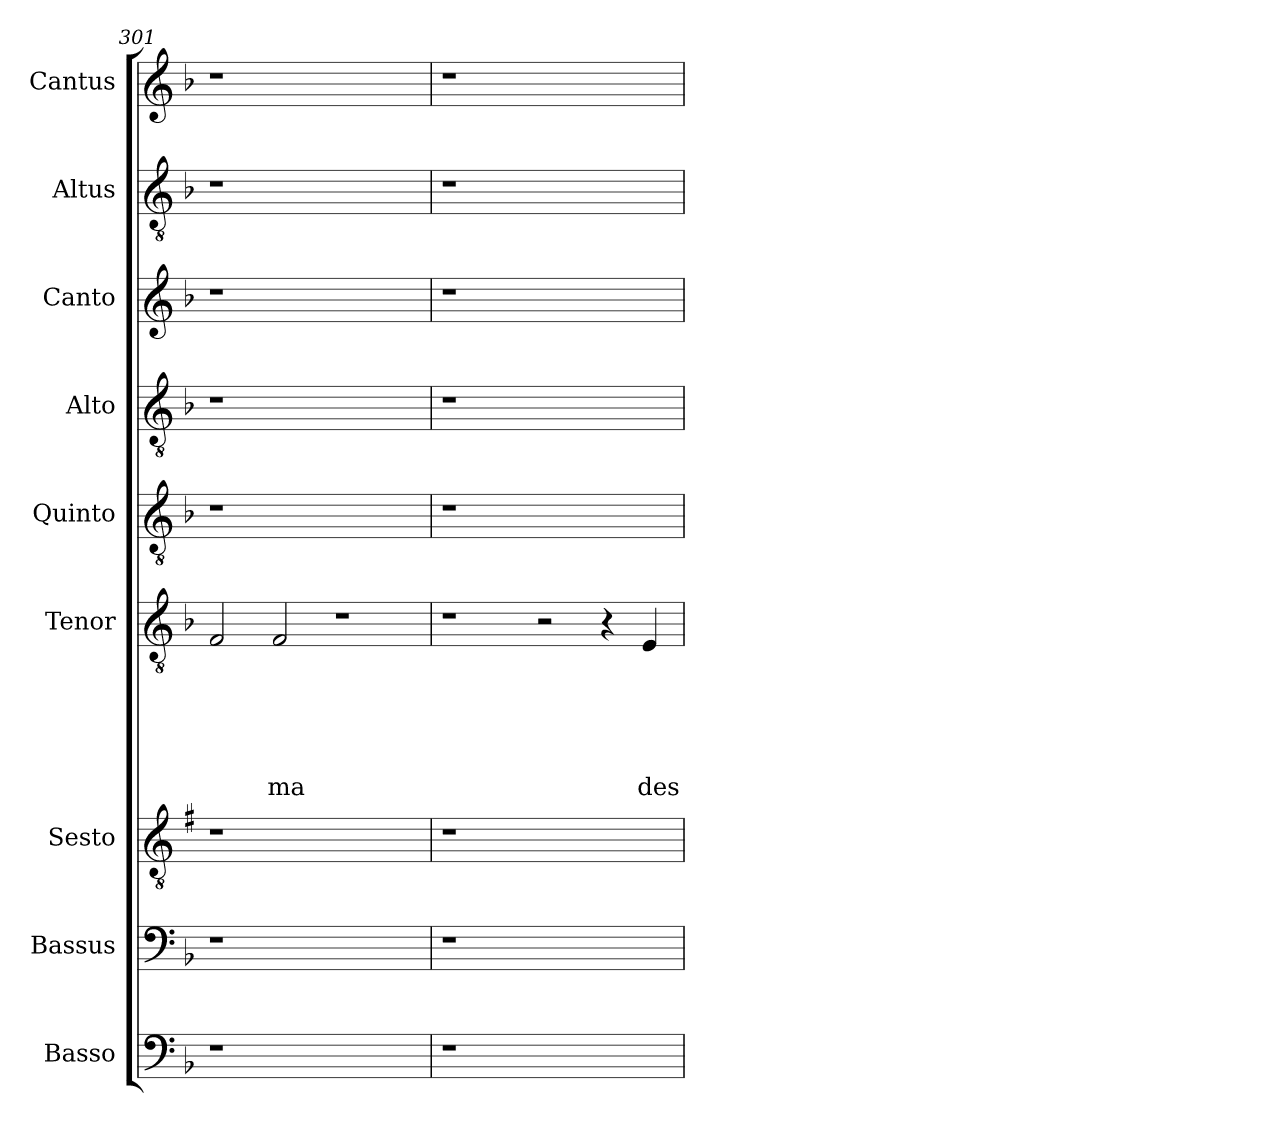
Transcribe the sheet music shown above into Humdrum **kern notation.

**kern	**kern	**kern	**kern	**text	**text	**text	**text	**text	**text	**kern	**kern	**kern	**kern	**kern
*part9	*part8	*part7	*part6	*part6	*part6	*part6	*part6	*part6	*part6	*part5	*part4	*part3	*part2	*part1
*staff9	*staff8	*staff7	*staff6	*staff6	*staff6	*staff6	*staff6	*staff6	*staff6	*staff5	*staff4	*staff3	*staff2	*staff1
*I"Basso	*I"Bassus	*I"Sesto	*I"Tenor	*	*	*	*	*	*	*I"Quinto	*I"Alto	*I"Canto	*I"Altus	*I"Cantus
*	*	*I'Sesto	*I'Tenor	*	*	*	*	*	*	*I'Quinto	*I'Alto	*I'Canto	*I'Altus	*I'Cantus
*clefF4	*clefF4	*clefGv2	*clefGv2	*	*	*	*	*	*	*clefGv2	*clefGv2	*clefG2	*clefGv2	*clefG2
*k[b-]	*k[b-]	*k[f#]	*k[b-]	*	*	*	*	*	*	*k[b-]	*k[b-]	*k[b-]	*k[b-]	*k[b-]
*F:	*F:	*G:	*F:	*	*	*	*	*	*	*F:	*F:	*F:	*F:	*F:
=301	=301	=301	=301	=301	=301	=301	=301	=301	=301	=301	=301	=301	=301	=301
1r	1r	1r	2F/	.	.	.	.	.	.	1r	1r	1r	1r	1r
!	!	!	!	!	!	!	!	!	!LO:LY:b	!	!	!	!	!
.	.	.	2F/	.	.	.	.	.	ma	.	.	.	.	.
1ryy	1ryy	1ryy	1r	.	.	.	.	.	.	1ryy	1ryy	1ryy	1ryy	1ryy
!!LO:LB:g=z
=302	=302	=302	=302	=302	=302	=302	=302	=302	=302	=302	=302	=302	=302	=302
1r	1r	1r	1r	.	.	.	.	.	.	1r	1r	1r	1r	1r
1ryy	1ryy	1ryy	2r	.	.	.	.	.	.	1ryy	1ryy	1ryy	1ryy	1ryy
.	.	.	4r	.	.	.	.	.	.	.	.	.	.	.
!	!	!	!	!	!	!	!	!	!LO:LY:b	!	!	!	!	!
.	.	.	4E/	.	.	.	.	.	des	.	.	.	.	.
=	=	=	=	=	=	=	=	=	=	=	=	=	=	=
*-	*-	*-	*-	*-	*-	*-	*-	*-	*-	*-	*-	*-	*-	*-
